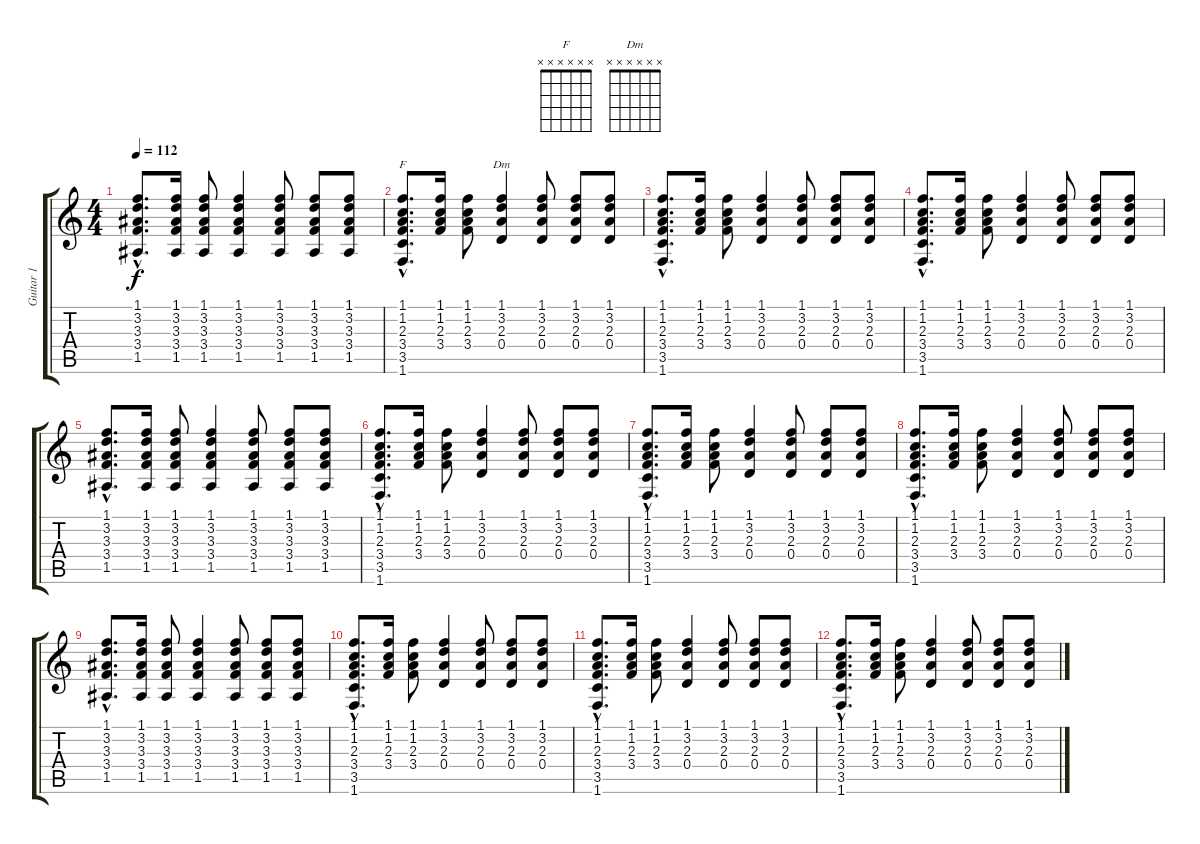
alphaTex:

\track ("Guitar 1" "Guitar 1") {instrument acousticguitarsteel}
\staff {score tabs}
\tuning (E4 B3 G3 D3 A2 E2) {hide}
\chord ("F" x x x x x x) {firstfret 0}
\chord ("Dm" x x x x x x) {firstfret 0}
\ts (4 4)
\tempo 112
\clef g2
\ks c
(1.1{hac} 3.2{hac} 3.3{hac} 3.4{hac} 1.5{hac}).8{d dy f} (1.1 3.2 3.3 3.4 1.5).16 (1.1 3.2 3.3 3.4 1.5).8 (1.1 3.2 3.3 3.4 1.5).4 (1.1 3.2 3.3 3.4 1.5).8 (1.1 3.2 3.3 3.4 1.5).8 (1.1 3.2 3.3 3.4 1.5).8 |
(1.1{hac} 1.2{hac} 2.3{hac} 3.4{hac} 3.5{hac} 1.6{hac}).8{d ch "F"} (1.1 1.2 2.3 3.4).16 (1.1 1.2 2.3 3.4).8 (1.1 3.2 2.3 0.4).4{ch "Dm"} (1.1 3.2 2.3 0.4).8 (1.1 3.2 2.3 0.4).8 (1.1 3.2 2.3 0.4).8 |
(1.1{hac} 1.2{hac} 2.3{hac} 3.4{hac} 3.5{hac} 1.6{hac}).8{d} (1.1 1.2 2.3 3.4).16 (1.1 1.2 2.3 3.4).8 (1.1 3.2 2.3 0.4).4 (1.1 3.2 2.3 0.4).8 (1.1 3.2 2.3 0.4).8 (1.1 3.2 2.3 0.4).8 |
(1.1{hac} 1.2{hac} 2.3{hac} 3.4{hac} 3.5{hac} 1.6{hac}).8{d} (1.1 1.2 2.3 3.4).16 (1.1 1.2 2.3 3.4).8 (1.1 3.2 2.3 0.4).4 (1.1 3.2 2.3 0.4).8 (1.1 3.2 2.3 0.4).8 (1.1 3.2 2.3 0.4).8 |
(1.1{hac} 3.2{hac} 3.3{hac} 3.4{hac} 1.5{hac}).8{d} (1.1 3.2 3.3 3.4 1.5).16 (1.1 3.2 3.3 3.4 1.5).8 (1.1 3.2 3.3 3.4 1.5).4 (1.1 3.2 3.3 3.4 1.5).8 (1.1 3.2 3.3 3.4 1.5).8 (1.1 3.2 3.3 3.4 1.5).8 |
(1.1{hac} 1.2{hac} 2.3{hac} 3.4{hac} 3.5{hac} 1.6{hac}).8{d} (1.1 1.2 2.3 3.4).16 (1.1 1.2 2.3 3.4).8 (1.1 3.2 2.3 0.4).4 (1.1 3.2 2.3 0.4).8 (1.1 3.2 2.3 0.4).8 (1.1 3.2 2.3 0.4).8 |
(1.1{hac} 1.2{hac} 2.3{hac} 3.4{hac} 3.5{hac} 1.6{hac}).8{d} (1.1 1.2 2.3 3.4).16 (1.1 1.2 2.3 3.4).8 (1.1 3.2 2.3 0.4).4 (1.1 3.2 2.3 0.4).8 (1.1 3.2 2.3 0.4).8 (1.1 3.2 2.3 0.4).8 |
(1.1{hac} 1.2{hac} 2.3{hac} 3.4{hac} 3.5{hac} 1.6{hac}).8{d} (1.1 1.2 2.3 3.4).16 (1.1 1.2 2.3 3.4).8 (1.1 3.2 2.3 0.4).4 (1.1 3.2 2.3 0.4).8 (1.1 3.2 2.3 0.4).8 (1.1 3.2 2.3 0.4).8 |
(1.1{hac} 3.2{hac} 3.3{hac} 3.4{hac} 1.5{hac}).8{d} (1.1 3.2 3.3 3.4 1.5).16 (1.1 3.2 3.3 3.4 1.5).8 (1.1 3.2 3.3 3.4 1.5).4 (1.1 3.2 3.3 3.4 1.5).8 (1.1 3.2 3.3 3.4 1.5).8 (1.1 3.2 3.3 3.4 1.5).8 |
(1.1{hac} 1.2{hac} 2.3{hac} 3.4{hac} 3.5{hac} 1.6{hac}).8{d} (1.1 1.2 2.3 3.4).16 (1.1 1.2 2.3 3.4).8 (1.1 3.2 2.3 0.4).4 (1.1 3.2 2.3 0.4).8 (1.1 3.2 2.3 0.4).8 (1.1 3.2 2.3 0.4).8 |
(1.1{hac} 1.2{hac} 2.3{hac} 3.4{hac} 3.5{hac} 1.6{hac}).8{d volume 0} (1.1 1.2 2.3 3.4).16 (1.1 1.2 2.3 3.4).8 (1.1 3.2 2.3 0.4).4 (1.1 3.2 2.3 0.4).8 (1.1 3.2 2.3 0.4).8 (1.1 3.2 2.3 0.4).8 |
(1.1{hac} 1.2{hac} 2.3{hac} 3.4{hac} 3.5{hac} 1.6{hac}).8{d} (1.1 1.2 2.3 3.4).16 (1.1 1.2 2.3 3.4).8 (1.1 3.2 2.3 0.4).4 (1.1 3.2 2.3 0.4).8 (1.1 3.2 2.3 0.4).8 (1.1 3.2 2.3 0.4).8
